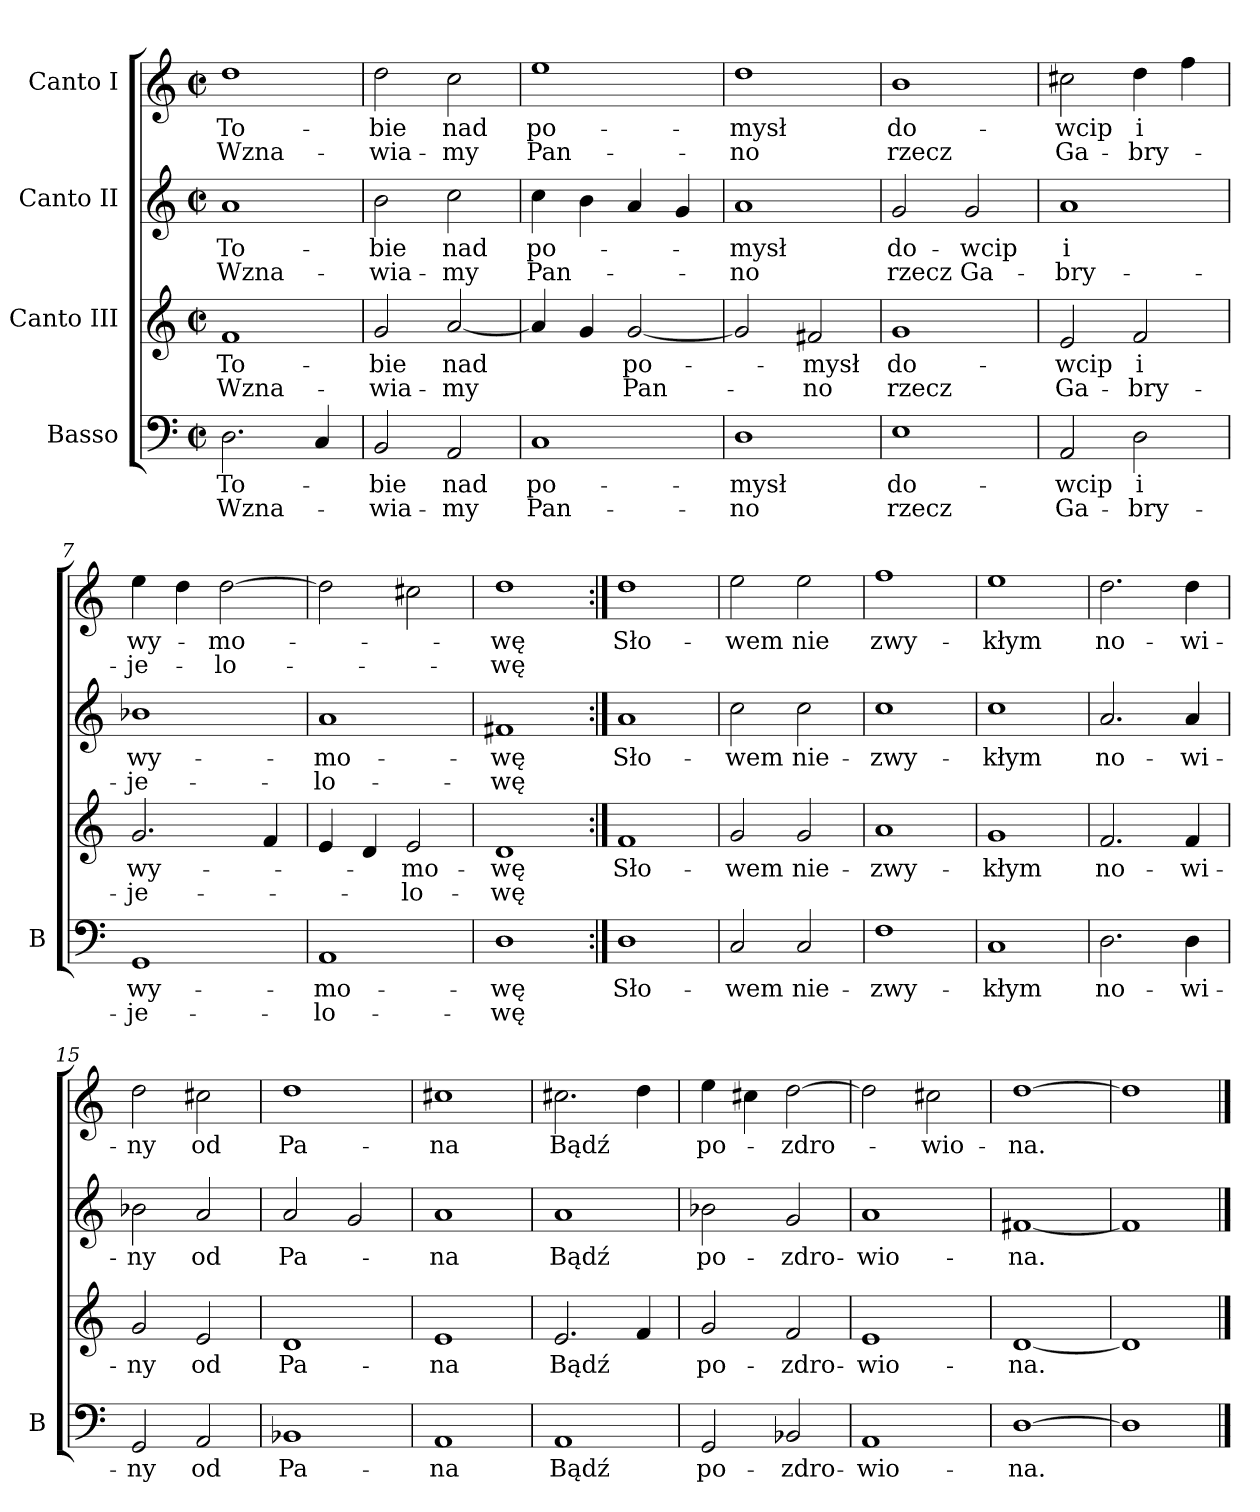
**kern	**text	**text	**kern	**text	**text	**kern	**text	**text	**kern	**text	**text
*part4	*part4	*part4	*part3	*part3	*part3	*part2	*part2	*part2	*part1	*part1	*part1
*staff4	*staff4	*staff4	*staff3	*staff3	*staff3	*staff2	*staff2	*staff2	*staff1	*staff1	*staff1
*I"Basso	*	*	*I"Canto III	*	*	*I"Canto II	*	*	*I"Canto I	*	*
*I'B	*	*	*	*	*	*	*	*	*	*	*
*clefF4	*	*	*clefG2	*	*	*clefG2	*	*	*clefG2	*	*
*k[]	*	*	*k[]	*	*	*k[]	*	*	*k[]	*	*
*M2/2	*	*	*M2/2	*	*	*M2/2	*	*	*M2/2	*	*
*met(c|)	*	*	*met(c|)	*	*	*met(c|)	*	*	*met(c|)	*	*
=1	=1	=1	=1	=1	=1	=1	=1	=1	=1	=1	=1
2.D\	To-	Wzna-	1f	To-	Wzna-	1a	To-	Wzna-	1dd	To-	Wzna-
4C/	.	.	.	.	.	.	.	.	.	.	.
=2	=2	=2	=2	=2	=2	=2	=2	=2	=2	=2	=2
2BB/	-bie	-wia-	2g/	-bie	-wia-	2b\	-bie	-wia-	2dd\	-bie	-wia-
2AA/	nad	-my	[2a/	nad	-my	2cc\	nad	-my	2cc\	nad	-my
=3	=3	=3	=3	=3	=3	=3	=3	=3	=3	=3	=3
1C	po-	Pan-	4a/]	.	.	4cc\	po-	Pan-	1ee	po-	Pan-
.	.	.	4g/	.	.	4b\	.	.	.	.	.
.	.	.	[2g/	po-	Pan-	4a/	.	.	.	.	.
.	.	.	.	.	.	4g/	.	.	.	.	.
=4	=4	=4	=4	=4	=4	=4	=4	=4	=4	=4	=4
1D	-mysł	-no	2g/]	.	.	1a	-mysł	-no	1dd	-mysł	-no
.	.	.	2f#X/	-mysł	-no	.	.	.	.	.	.
=5	=5	=5	=5	=5	=5	=5	=5	=5	=5	=5	=5
1E	do-	rzecz	1g	do-	rzecz	2g/	do-	rzecz	1b	do-	rzecz
.	.	.	.	.	.	2g/	-wcip	Ga-	.	.	.
=6	=6	=6	=6	=6	=6	=6	=6	=6	=6	=6	=6
2AA/	-wcip	Ga-	2e/	-wcip	Ga-	1a	i	-bry-	2cc#X\	-wcip	Ga-
2D\	i	-bry-	2f/	i	-bry-	.	.	.	4dd\	i	-bry-
.	.	.	.	.	.	.	.	.	4ff\	.	.
=7	=7	=7	=7	=7	=7	=7	=7	=7	=7	=7	=7
1GG	wy-	-je-	2.g/	wy-	-je-	1b-X	wy-	-je-	4ee\	wy-	-je-
.	.	.	.	.	.	.	.	.	4dd\	.	.
.	.	.	.	.	.	.	.	.	[2dd\	-mo-	-lo-
.	.	.	4f/	.	.	.	.	.	.	.	.
=8	=8	=8	=8	=8	=8	=8	=8	=8	=8	=8	=8
1AA	-mo-	-lo-	4e/	.	.	1a	-mo-	-lo-	2dd\]	.	.
.	.	.	4d/	.	.	.	.	.	.	.	.
.	.	.	2e/	-mo-	-lo-	.	.	.	2cc#X\	.	.
=9	=9	=9	=9	=9	=9	=9	=9	=9	=9	=9	=9
1D	-wę	-wę	1d	-wę	-wę	1f#X	-wę	-wę	1dd	-wę	-wę
=10:|!	=10:|!	=10:|!	=10:|!	=10:|!	=10:|!	=10:|!	=10:|!	=10:|!	=10:|!	=10:|!	=10:|!
1D	Sło-	.	1f	Sło-	.	1a	Sło-	.	1dd	Sło-	.
=11	=11	=11	=11	=11	=11	=11	=11	=11	=11	=11	=11
2C/	-wem	.	2g/	-wem	.	2cc\	-wem	.	2ee\	-wem	.
2C/	nie-	.	2g/	nie-	.	2cc\	nie-	.	2ee\	nie	.
=12	=12	=12	=12	=12	=12	=12	=12	=12	=12	=12	=12
1F	-zwy-	.	1a	-zwy-	.	1cc	-zwy-	.	1ff	zwy-	.
=13	=13	=13	=13	=13	=13	=13	=13	=13	=13	=13	=13
1C	-kłym	.	1g	-kłym	.	1cc	-kłym	.	1ee	-kłym	.
=14	=14	=14	=14	=14	=14	=14	=14	=14	=14	=14	=14
2.D\	no-	.	2.f/	no-	.	2.a/	no-	.	2.dd\	no-	.
4D\	-wi-	.	4f/	-wi-	.	4a/	-wi-	.	4dd\	-wi-	.
=15	=15	=15	=15	=15	=15	=15	=15	=15	=15	=15	=15
2GG/	-ny	.	2g/	-ny	.	2b-X\	-ny	.	2dd\	-ny	.
2AA/	od	.	2e/	od	.	2a/	od	.	2cc#X\	od	.
=16	=16	=16	=16	=16	=16	=16	=16	=16	=16	=16	=16
1BB-X	Pa-	.	1d	Pa-	.	2a/	Pa-	.	1dd	Pa-	.
.	.	.	.	.	.	2g/	.	.	.	.	.
=17	=17	=17	=17	=17	=17	=17	=17	=17	=17	=17	=17
1AA	-na	.	1e	-na	.	1a	-na	.	1cc#X	-na	.
=18	=18	=18	=18	=18	=18	=18	=18	=18	=18	=18	=18
1AA	Bądź	.	2.e/	Bądź	.	1a	Bądź	.	2.cc#X\	Bądź	.
.	.	.	4f/	.	.	.	.	.	4dd\	.	.
=19	=19	=19	=19	=19	=19	=19	=19	=19	=19	=19	=19
2GG/	po-	.	2g/	po-	.	2b-X\	po-	.	4ee\	po-	.
.	.	.	.	.	.	.	.	.	4cc#X\	.	.
2BB-X/	-zdro-	.	2f/	-zdro-	.	2g/	-zdro-	.	[2dd\	-zdro-	.
=20	=20	=20	=20	=20	=20	=20	=20	=20	=20	=20	=20
1AA	-wio-	.	1e	-wio-	.	1a	-wio-	.	2dd\]	.	.
.	.	.	.	.	.	.	.	.	2cc#X\	-wio-	.
=21	=21	=21	=21	=21	=21	=21	=21	=21	=21	=21	=21
[1D	-na.	.	[1d	-na.	.	[1f#X	-na.	.	[1dd	-na.	.
=22	=22	=22	=22	=22	=22	=22	=22	=22	=22	=22	=22
1D]	.	.	1d]	.	.	1f#]	.	.	1dd]	.	.
==	==	==	==	==	==	==	==	==	==	==	==
*-	*-	*-	*-	*-	*-	*-	*-	*-	*-	*-	*-
